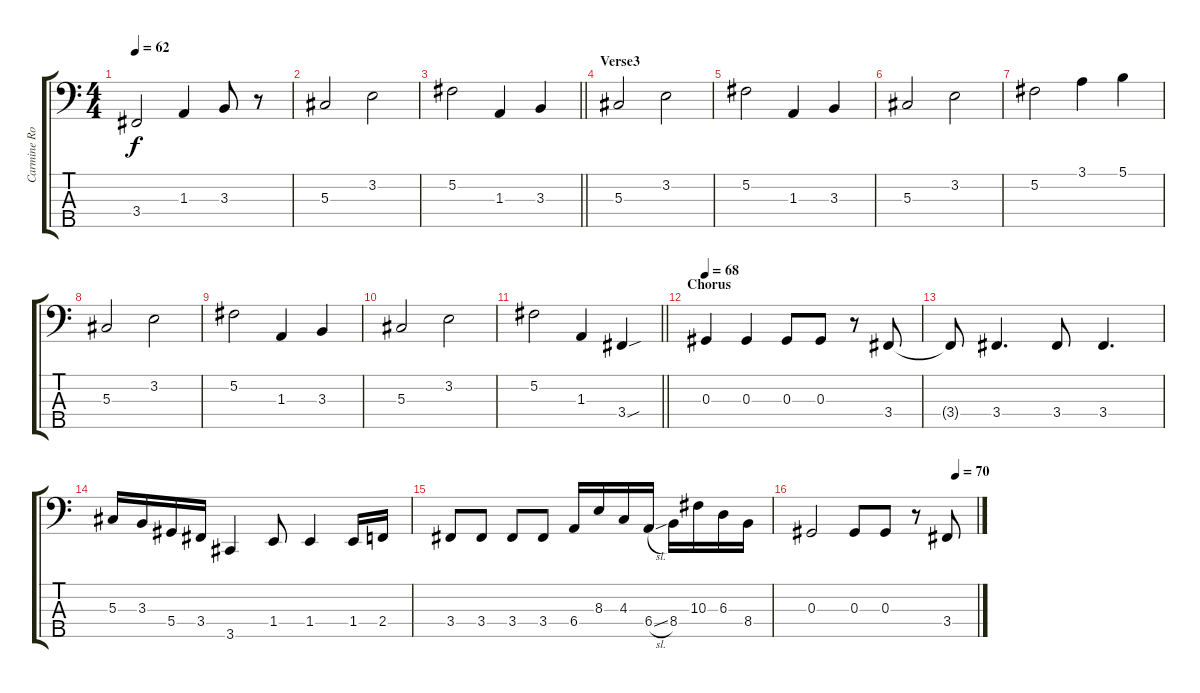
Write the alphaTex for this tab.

\track ("Carmine Rojas - Bass" "Carmine Ro") {instrument electricbassfinger}
\staff {score tabs}
\tuning (Gb2 Db2 Ab1 Eb1 Bb0) {hide}
\ts (4 4)
\tempo 62
\clef f4
\ks c
3.4.2{dy f} 1.3.4 3.3.8 r.8 |
5.3.2 3.2.2 |
\barLineRight lightlight
5.2.2 1.3.4 3.3.4 |
\section ("" "Verse3")
5.3.2 3.2.2 |
5.2.2 1.3.4 3.3.4 |
5.3.2 3.2.2 |
5.2.2 3.1.4 5.1.4 |
5.3.2 3.2.2 |
5.2.2 1.3.4 3.3.4 |
5.3.2 3.2.2 |
\barLineRight lightlight
5.2.2 1.3.4 3.4{sou}.4 |
\section ("" "Chorus")
\tempo 68
0.3.4 0.3.4 0.3.8 0.3.8 r.8 3.4.8 |
3.4{t}.8 3.4.4{d} 3.4.8 3.4.4{d} |
5.3.16 3.3.16 5.4.16 3.4.16 3.5.4 1.4.8 1.4.4 1.4.16 2.4.16 |
3.4.8 3.4.8 3.4.8 3.4.8 6.4.16 8.3.16 4.3.16 6.4{sl}.16 8.4.16 10.3.16 6.3.16 8.4.16 |
\tempo (70 0.875)
0.3.2 0.3.8 0.3.8 r.8 3.4.8
